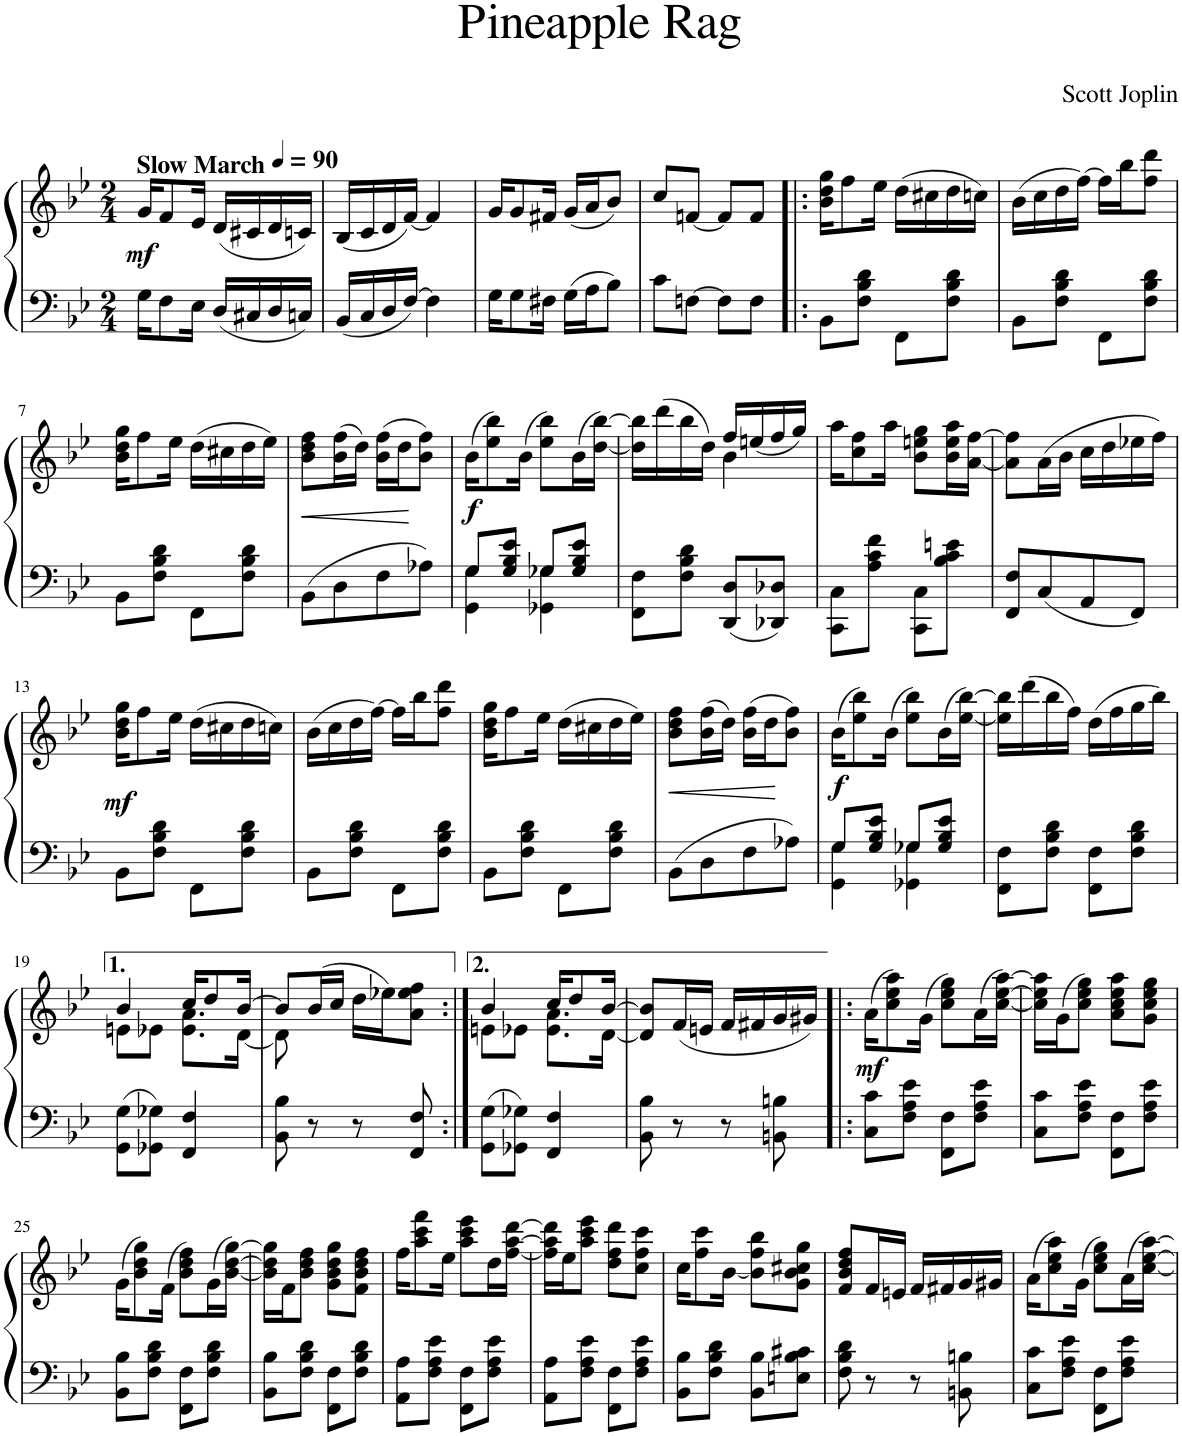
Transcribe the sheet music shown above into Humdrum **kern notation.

**kern	**kern	**dynam
*part1	*part1	*part1
*staff2	*staff1	*staff1/2
*I"Piano	*	*
*I'Pno.	*	*
*clefF4	*clefG2	*
*k[b-e-]	*k[b-e-]	*
*M2/4	*M2/4	*
*MM90	*MM90	*
=1	=1	=1
!	!LO:TX:a:B:t=Slow March	!
!	!	!LO:DY:b
16G\KL	16g/KL	mf
8F\	8f/	.
16E-\Jk	16e-/Jk	.
16D/LL	(16d/LL	.
16C#X/	16c#X/	.
16D/	16d/	.
16Cn/JJ	16cn/JJ)	.
=2	=2	=2
16BB-/LL	(16B-/LL	.
16C/	16c/	.
16D/	16d/	.
[16F/JJ	[16f/JJ)	.
4F\]	4f/]	.
=3	=3	=3
16G\KL	16g/KL	.
8G\	8g/	.
16F#X\Jk	16f#X/Jk	.
16G\LL	(16g/LL	.
16A\J	16a/J	.
8B-\J	8b-/J)	.
=4	=4	=4
8c\L	8cc/L	.
[8Fn\J	[8fn/J	.
8F\L]	8f/L]	.
8F\J	8f/J	.
=5!|:	=5!|:	=5!|:
8BB-\L	16b-\ 16dd\ 16gg\KL	.
.	8ff\	.
8F\ 8B-\ 8d\J	.	.
.	16ee-\Jk	.
8FF\L	(16dd\LL	.
.	16cc#X\	.
8F\ 8B-\ 8d\J	16dd\	.
.	16ccn\JJ)	.
=6	=6	=6
8BB-\L	(16b-\LL	.
.	16cc\	.
8F\ 8B-\ 8d\J	16dd\	.
.	[16ff\JJ)	.
8FF\L	16ff\LL]	.
.	16bb-\J	.
8F\ 8B-\ 8d\J	8ff\ 8ddd\J	.
!!LO:LB:g=z
=7	=7	=7
8BB-\L	16b-\ 16dd\ 16gg\KL	.
.	8ff\	.
8F\ 8B-\ 8d\J	.	.
.	16ee-\Jk	.
8FF\L	(16dd\LL	.
.	16cc#X\	.
8F\ 8B-\ 8d\J	16dd\	.
.	16ee-\JJ)	.
=8	=8	=8
!	!	!LO:HP:b
8BB-\L	8b-\ 8dd\ 8ff\L	<
8D\	(16b-\ 16ff\L	.
.	16dd\JJ)	.
8F\	(16b-\ 16ff\LL	.
.	16dd\J	.
8A-X\J	8b-\ 8ff\J)	[
=9	=9	=9
*^	*	*
!	!	!	!LO:DY:b
8G/L	4GG\ 4G\	(16b-\KL	f
.	.	8ee-\ 8bb-\)	.
8G/ 8B-/ 8e-/J	.	.	.
.	.	(16b-\Jk	.
8G-X/L	4GG-X\ 4G-\	8ee-\ 8bb-\L)	.
8G-/ 8B-/ 8e-/J	.	(16b-\L	.
.	.	[16dd\ [>16bb-\JJ)	.
*v	*v	*	*
=10	=10	=10
*	*^	*
8FF\ 8F\L	16dd\] 16bb-\]LL	4ryy	.
.	(>16ddd\	.	.
8F\ 8B-\ 8d\J	16bb-\	.	.
.	16dd\JJ)	.	.
8DD/ 8D/L	16ff/LL	4b-\	.
.	(<16een/	.	.
8DD-X/ 8D-X/J	16ff/	.	.
.	16gg/JJ)	.	.
*	*v	*v	*
=11	=11	=11
8CC\ 8C\L	16aa\KL	.
.	8cc\ 8ff\	.
8A\ 8c\ 8f\J	.	.
.	16aa\Jk	.
8CC\ 8C\L	8b-\ 8een\ 8gg\L	.
8B-\ 8c\ 8en\J	16b-\ 16ee\ 16aa\L	.
.	[16a\ [16ff\JJ	.
=12	=12	=12
8FF/ 8F/L	8a\] 8ff\]L	.
8C/	(16a\L	.
.	16b-\JJ	.
8AA/	16cc\LL	.
.	16dd\	.
8FF/J	16ee-X\	.
.	16ff\JJ)	.
!!LO:LB:g=z
=13	=13	=13
!	!	!LO:DY:a=2
8BB-\L	16b-\ 16dd\ 16gg\KL	mf
.	8ff\	.
8F\ 8B-\ 8d\J	.	.
.	16ee-\Jk	.
8FF\L	(16dd\LL	.
.	16cc#X\	.
8F\ 8B-\ 8d\J	16dd\	.
.	16ccn\JJ)	.
=14	=14	=14
8BB-\L	(16b-\LL	.
.	16cc\	.
8F\ 8B-\ 8d\J	16dd\	.
.	[16ff\JJ)	.
8FF\L	16ff\LL]	.
.	16bb-\J	.
8F\ 8B-\ 8d\J	8ff\ 8ddd\J	.
=15	=15	=15
8BB-\L	16b-\ 16dd\ 16gg\KL	.
.	8ff\	.
8F\ 8B-\ 8d\J	.	.
.	16ee-\Jk	.
8FF\L	(16dd\LL	.
.	16cc#X\	.
8F\ 8B-\ 8d\J	16dd\	.
.	16ee-\JJ)	.
=16	=16	=16
!	!	!LO:HP:b
8BB-\L	8b-\ 8dd\ 8ff\L	<
8D\	(16b-\ 16ff\L	.
.	16dd\JJ)	.
8F\	(16b-\ 16ff\LL	.
.	16dd\J	.
8A-X\J	8b-\ 8ff\J)	[
=17	=17	=17
*^	*	*
!	!	!	!LO:DY:b
8G/L	4GG\ 4G\	(16b-\KL	f
.	.	8ee-\ 8bb-\)	.
8G/ 8B-/ 8e-/J	.	.	.
.	.	(16b-\Jk	.
8G-X/L	4GG-X\ 4G-\	8ee-\ 8bb-\L)	.
8G-/ 8B-/ 8e-/J	.	(16b-\L	.
.	.	[16ee-\ [16bb-\JJ)	.
*v	*v	*	*
=18	=18	=18
8FF\ 8F\L	16ee-\] 16bb-\]LL	.
.	(16ddd\	.
8F\ 8B-\ 8d\J	16bb-\	.
.	16ff\JJ)	.
8FF\ 8F\L	(16dd\LL	.
.	16ff\	.
8F\ 8B-\ 8d\J	16gg\	.
.	16bb-\JJ)	.
!!LO:LB:g=z
=19	=19	=19
*	*^	*
8GG\ 8G\L	4b-/	8en\L	.
8GG-X\ 8G-X\J	.	8e-X\J	.
4FF/ 4F/	16cc/KL	8.e-\ 8.a\L	.
.	8dd/	.	.
.	[16b-/Jk	[16d\Jk	.
=20	=20	=20	=20
8BB-\ 8B-\	8b-/L]	8d\]	.
8r	(16b-/L	4.ryy	.
.	16cc/JJ	.	.
8r	16dd\LL	.	.
.	16ee-X\J)	.	.
8FF/ 8F/	8a\ 8ee-\ 8ff\J	.	.
=21:|!	=21:|!	=21:|!	=21:|!
8GG\ 8G\L	4b-/	8en\L	.
8GG-X\ 8G-X\J	.	8e-X\J	.
4FF/ 4F/	16cc/KL	8.e-\ 8.a\L	.
.	8dd/	.	.
.	[16b-/Jk	[16d\Jk	.
*	*v	*v	*
=22	=22	=22
8BB-\ 8B-\	8d/] 8b-/]L	.
8r	(16f/L	.
.	16en/JJ	.
8r	16f/LL	.
.	16f#X/	.
8BBn\ 8Bn\	16g/	.
.	16g#X/JJ)	.
=23!|:	=23!|:	=23!|:
!	!	!LO:DY:a=2
8C\ 8c\L	(16a\KL	mf
.	8cc\ 8ee-\ 8aa\)	.
8F\ 8A\ 8e-\J	.	.
.	(16g\Jk	.
8FF\ 8F\L	8cc\ 8ee-\ 8gg\L)	.
8F\ 8A\ 8e-\J	(16a\L	.
.	[16cc\ [16ee-\ [16aa\JJ)	.
=24	=24	=24
8C\ 8c\L	16cc\] 16ee-\] 16aa\]LL	.
.	(16g\J	.
8F\ 8A\ 8e-\J	8cc\ 8ee-\ 8gg\J)	.
8FF\ 8F\L	8a\ 8cc\ 8ee-\ 8aa\L	.
8F\ 8A\ 8e-\J	8g\ 8cc\ 8ee-\ 8gg\J	.
!!LO:LB:g=z
=25	=25	=25
8BB-\ 8B-\L	(16g\KL	.
.	8b-\ 8dd\ 8gg\)	.
8F\ 8B-\ 8d\J	.	.
.	(16f\Jk	.
8FF\ 8F\L	8b-\ 8dd\ 8ff\L)	.
8F\ 8B-\ 8d\J	(16g\L	.
.	[16b-\ [16dd\ [16gg\JJ)	.
=26	=26	=26
8BB-\ 8B-\L	16b-\] 16dd\] 16gg\]LL	.
.	16f\J	.
8F\ 8B-\ 8d\J	8b-\ 8dd\ 8ff\J	.
8FF\ 8F\L	8g\ 8b-\ 8dd\ 8gg\L	.
8F\ 8B-\ 8d\J	8f\ 8b-\ 8dd\ 8ff\J	.
=27	=27	=27
8AA\ 8A\L	16ff\KL	.
.	8aa\ 8ccc\ 8fff\	.
8F\ 8A\ 8e-\J	.	.
.	16ee-\Jk	.
8FF\ 8F\L	8aa\ 8ccc\ 8eee-\L	.
8F\ 8A\ 8e-\J	16dd\L	.
.	[16ff\ [16aa\ [16ddd\JJ	.
=28	=28	=28
8AA\ 8A\L	16ff\] 16aa\] 16ddd\]LL	.
.	16ee-\J	.
8F\ 8A\ 8e-\J	8aa\ 8ccc\ 8eee-\J	.
8FF\ 8F\L	8dd\ 8ff\ 8ddd\L	.
8F\ 8A\ 8e-\J	8cc\ 8ff\ 8ccc\J	.
=29	=29	=29
8BB-\ 8B-\L	16cc\KL	.
.	8ff\ 8ccc\	.
8F\ 8B-\ 8d\J	.	.
.	[<16b-\Jk	.
8BB-\ 8B-\L	8b-\] 8ff\ 8bb-\L	.
8En\ 8B-\ 8c#X\J	8g\ 8b-\ 8cc#X\ 8gg\J	.
=30	=30	=30
8F\ 8B-\ 8d\	8f/ 8b-/ 8dd/ 8ff/L	.
8r	16f/L	.
.	16en/JJ	.
8r	16f/LL	.
.	16f#X/	.
8BBn\ 8Bn\	16g/	.
.	16g#X/JJ	.
=31	=31	=31
8C\ 8c\L	(16a\KL	.
.	8cc\ 8ee-\ 8aa\)	.
8F\ 8A\ 8e-\J	.	.
.	(16g\Jk	.
8FF\ 8F\L	8cc\ 8ee-\ 8gg\L)	.
8F\ 8A\ 8e-\J	(16a\L	.
.	[16cc\ [16ee-\ [16aa\JJ)	.
=	=	=
*-	*-	*-
